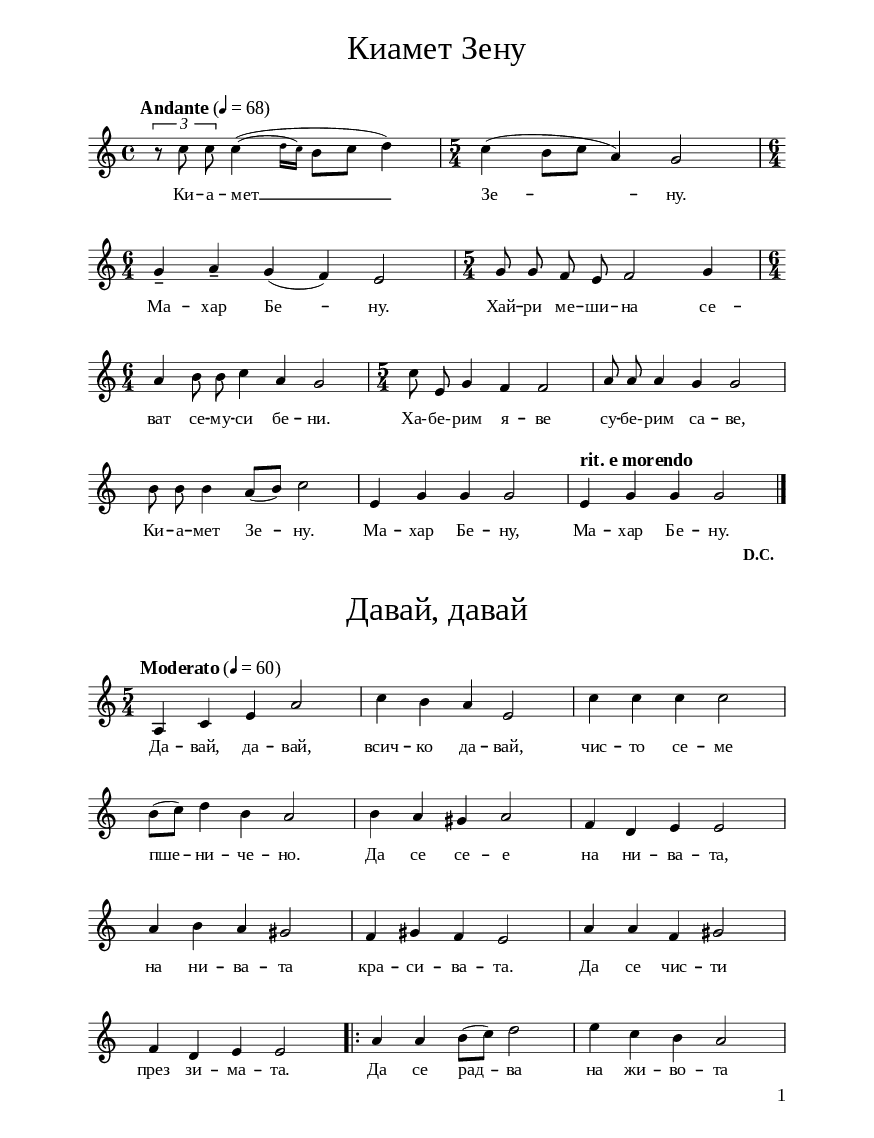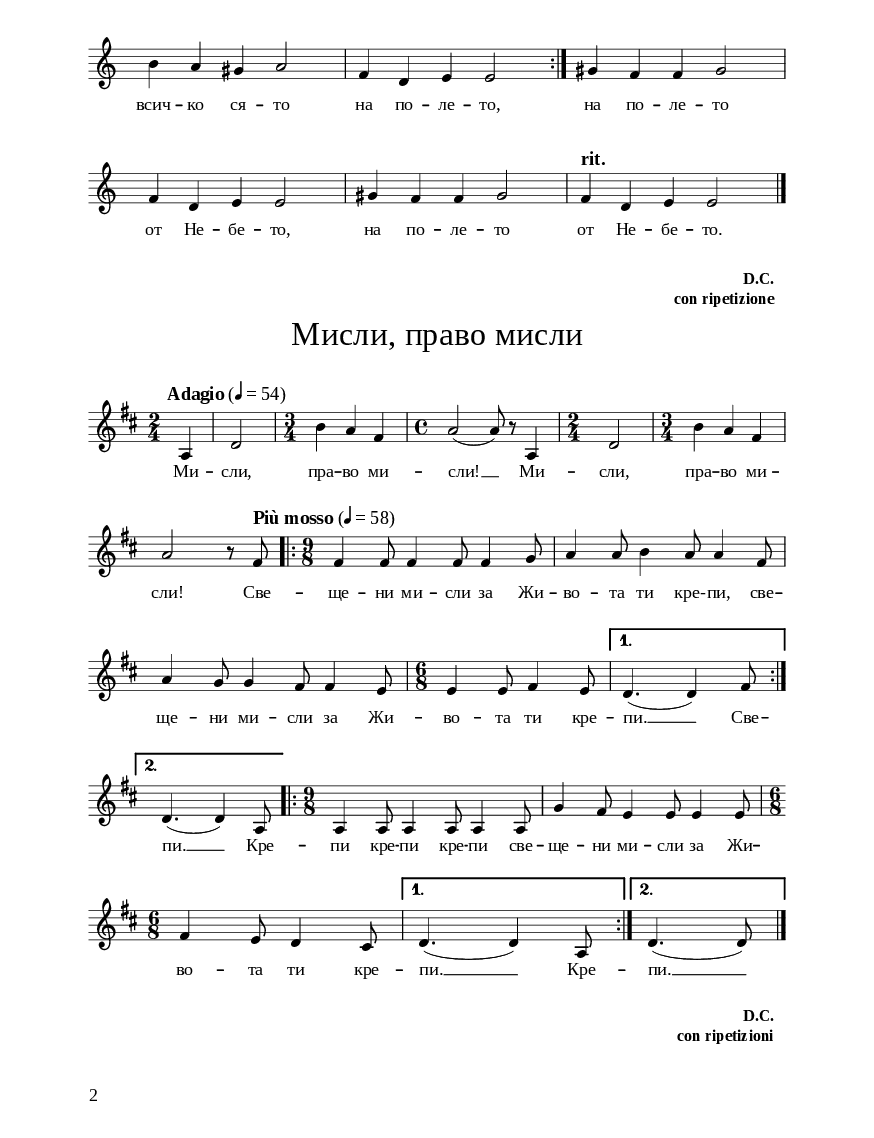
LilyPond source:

\version "2.24.2"

% include paper part and global functions
\include "include/globals.ily"

\bookpart {
  \label #'ref092_1
  \tocItem \markup "Киамет Зену"
  \include "include/bookpart-paper.ily"
  \score {
    \include "include/score-layout.ily"

    \new Voice \absolute {
      \clef treble
      \key c \major
      \time 4/4
      \tempoFunc "Andante" 4 "68"

      \autoBeamOff

      \tupletUp \tuplet 3/2 {r8 c'' c''8 }  c''4~ ( \slashedGrace { \stemDown d''16[c''16] \stemNeutral }  b'8[c''] d''4) | \time 5/4  c''4 ( b'8 [c''] a'4 ) g'2 \break |

      \time 6/4  g'4 -- a' -- g' ( f' ) e'2 | \time 5/4  g'8 g' f' e' f'2 g'4 \break |

      \time 6/4  a'4 b'8 b' c''4 a' g'2 |\time 5/4  c''8 e' g'4 f' f'2 |  a'8 a' a'4 g' g'2  | \break

      b'8 b' b'4 a'8 [( b' )] c''2 | e'4 g' g' g'2 | \tempo "rit. e morendo" e'4 g' g' g'2 | \bar "|."

    }



    \addlyrics {
      Ки -- а -- мет __ Зе --  -- ну. Ма -- хар Бе  --  ну. Хай  --  ри ме  -- ши  --  на се  --
      ват се  -- му  -- си бе  -- ни. "Ха-" -- "бе-" -- рим я -- ве су  -- "бе-"  -- рим са  -- ве,
      Ки -- а -- мет Зе --  -- ну. Ма -- хар Бе  --  ну, Ма -- хар Бе  --  ну.
    }

    \header {
      title = \titleFunc "Киамет Зену" "Kiamet Zenu"
    }

    \midi{}

  } % score

  \markup \dc-one "D.C."

  \label #'ref092_2
  \tocItem \markup "Давай, давай"
  \include "include/bookpart-paper.ily"
  \score {
    \include "include/score-layout.ily"

    \new Voice \absolute  {
      \clef treble
      \key a \minor
      \time 5/4
      \tempoFunc "Moderato" 4 "60"

      a4 c' e' a'2 |c''4 b' a' e'2 | c''4 c'' c'' c''2 \break |

      b'8 ( c'' ) d''4 b' a'2 | b'4 a' gis' a'2 | f'4 d' e' e'2 \break |

      a'4 b' a' gis'2 | f'4 gis' f' e'2 | a'4 a' f' gis'2 \break |

      f'4 d' e' e'2  \bar ".|:"
      | a'4 a' b'8 ( c'' ) d''2 |  e''4 c'' b' a'2 \break | % 13

      b'4 a' gis' a'2 | f'4 d' e' e'2
      \bar ":|." | gis'4 f' f' gis'2 \break |

      f'4 d' e' e'2 | gis'4 f' f' gis'2 | \tempo "rit." f'4  d' e' e'2 | \bar "|."

    }



    \addlyrics {
      Да -- вай, да  -- вай, всич -- ко да -- вай,

      чис -- то се -- ме пше -- ни -- че -- но.

      Да се се -- е на ни -- ва -- та, на ни -- ва -- та кра -- си -- ва -- та.

      Да се чис -- ти през зи -- ма -- та.

      Да се рад -- ва на жи -- во -- та

      всич -- ко ся -- то на по -- ле -- то,

      на по -- ле -- то от Hе -- бе -- то,

      на по -- ле -- то от Hе -- бе -- то.

    }

    \header {
      title = \titleFunc "Давай, давай" "Davaj, davaj"
    }

    \midi{}

  } % score

  \markup \dc-two "D.C.""con ripetizione"

  \label #'ref093
  \tocItem \markup "Мисли, право мисли"
  \include "include/bookpart-paper.ily"
  \score {
    \include "include/score-layout.ily"


    \new Voice \absolute  {
      \clef treble
      \key d \major
      \time 2/4
      \tempoFunc "Adagio" 4 "54"

      \partial 4
      \autoBeamOff

      a4 | d'2 | \time 3/4 b'4 a' fis' | \time 4/4 a'2 ( a'8 ) r8 a4 | \time 2/4 d'2 | \time 3/4 b'4 a'4 fis'4 \break

      a'2 r8

      \tempoFunc "Più mosso" 4 "58"
      fis'8 | \repeat volta 2 {
        \time 9/8 fis'4 fis'8 fis'4 fis'8 fis'4 g'8 | a'4 a'8 b'4 a'8 a'4 fis'8 | \break

        a'4 g'8 g'4 fis'8 fis'4 e'8 | \time 6/8 e'4 e'8 fis'4 e'8 |
      } \alternative {
        {d'4. (d'4 ) fis'8 \break}
        {d'4. (d'4) a8 }
      } \repeat volta 2 {
        \time 9/8 a4 a8 a4 a8 a4 a8 | g'4 fis'8 e'4 e'8 e'4 e'8 | \break

        \time 6/8  fis'4 e'8 d'4 cis'8 |
      } \alternative { { d'4. ( d'4 ) a8 } { d'4. ( d'8 ) } } \bar "|."

    }

    \addlyrics {
      Ми -- сли, пра -- во ми -- сли! __  Ми -- сли, пра -- во ми -- сли!

      Све -- ще -- ни ми -- сли за Жи -- во -- та ти "кре-" -- пи, све -- ще -- ни ми -- сли за Жи -- во -- та ти кре -- пи. __ Све -- пи. __  Кре -- пи кре -- пи

      кре -- пи све -- ще -- ни ми -- сли за Жи -- во -- та ти кре -- пи. __  Кре -- пи. __
    }

    \header {
      title = \titleFunc "Мисли, право мисли" "Misli, pravo misli"
    }

    \midi{}

  } % score

  \markup \dc-two "D.C.""con ripetizioni"

} % bookpart
